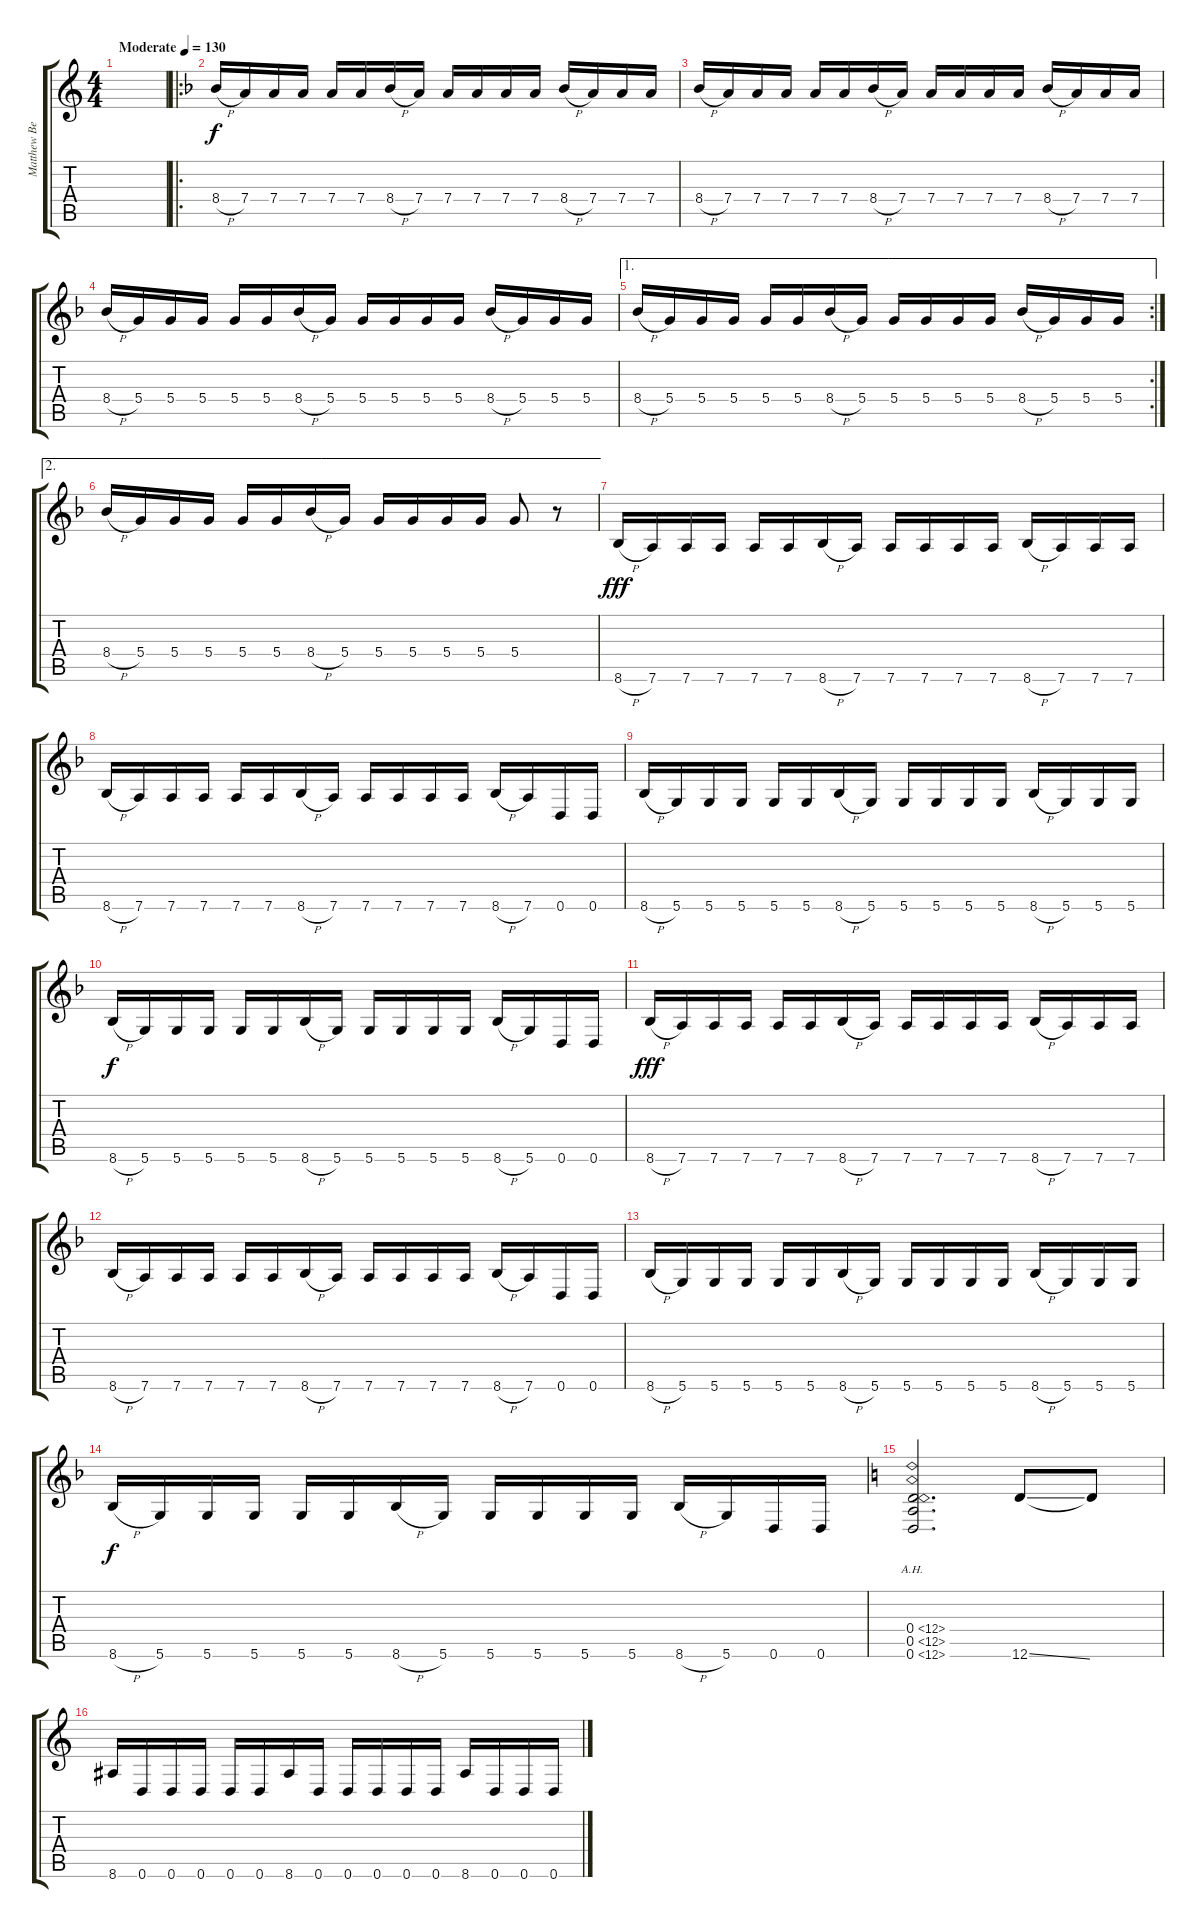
\track ("Matthew Bellamy" "Matthew Be") {instrument distortionguitar}
\staff {score tabs}
\tuning (E4 B3 G3 D3 A2 D2) {hide}
\ts (4 4)
\tempo (130 "Moderate")
\clef g2
\ks c
|
\ro
\ks f
8.4{h}.16 7.4.16 7.4.16 7.4.16 7.4.16 7.4.16 8.4{h}.16 7.4.16 7.4.16 7.4.16 7.4.16 7.4.16 8.4{h}.16 7.4.16 7.4.16 7.4.16 |
8.4{h}.16 7.4.16 7.4.16 7.4.16 7.4.16 7.4.16 8.4{h}.16 7.4.16 7.4.16 7.4.16 7.4.16 7.4.16 8.4{h}.16 7.4.16 7.4.16 7.4.16 |
8.4{h}.16 5.4.16 5.4.16 5.4.16 5.4.16 5.4.16 8.4{h}.16 5.4.16 5.4.16 5.4.16 5.4.16 5.4.16 8.4{h}.16 5.4.16 5.4.16 5.4.16 |
\ae 1
\rc 2
8.4{h}.16 5.4.16 5.4.16 5.4.16 5.4.16 5.4.16 8.4{h}.16 5.4.16 5.4.16 5.4.16 5.4.16 5.4.16 8.4{h}.16 5.4.16 5.4.16 5.4.16 |
\ae 2
8.4{h}.16 5.4.16 5.4.16 5.4.16 5.4.16 5.4.16 8.4{h}.16 5.4.16 5.4.16 5.4.16 5.4.16 5.4.16 5.4.8 r.8 |
8.6{h}.16{dy fff} 7.6.16 7.6.16 7.6.16 7.6.16 7.6.16 8.6{h}.16 7.6.16 7.6.16 7.6.16 7.6.16 7.6.16 8.6{h}.16 7.6.16 7.6.16 7.6.16 |
8.6{h}.16 7.6.16 7.6.16 7.6.16 7.6.16 7.6.16 8.6{h}.16 7.6.16 7.6.16 7.6.16 7.6.16 7.6.16 8.6{h}.16 7.6.16 0.6.16 0.6.16 |
8.6{h}.16 5.6.16 5.6.16 5.6.16 5.6.16 5.6.16 8.6{h}.16 5.6.16 5.6.16 5.6.16 5.6.16 5.6.16 8.6{h}.16 5.6.16 5.6.16 5.6.16 |
8.6{h}.16{dy f} 5.6.16 5.6.16 5.6.16 5.6.16 5.6.16 8.6{h}.16 5.6.16 5.6.16 5.6.16 5.6.16 5.6.16 8.6{h}.16 5.6.16 0.6.16 0.6.16 |
8.6{h}.16{dy fff} 7.6.16 7.6.16 7.6.16 7.6.16 7.6.16 8.6{h}.16 7.6.16 7.6.16 7.6.16 7.6.16 7.6.16 8.6{h}.16 7.6.16 7.6.16 7.6.16 |
8.6{h}.16 7.6.16 7.6.16 7.6.16 7.6.16 7.6.16 8.6{h}.16 7.6.16 7.6.16 7.6.16 7.6.16 7.6.16 8.6{h}.16 7.6.16 0.6.16 0.6.16 |
8.6{h}.16 5.6.16 5.6.16 5.6.16 5.6.16 5.6.16 8.6{h}.16 5.6.16 5.6.16 5.6.16 5.6.16 5.6.16 8.6{h}.16 5.6.16 5.6.16 5.6.16 |
8.6{h}.16{dy f} 5.6.16 5.6.16 5.6.16 5.6.16 5.6.16 8.6{h}.16 5.6.16 5.6.16 5.6.16 5.6.16 5.6.16 8.6{h}.16 5.6.16 0.6.16 0.6.16 |
\ks c
(0.4{ah 12} 0.5{ah 12} 0.6{ah 12}).2{d} 12.6{ss}.8 12.6{t}.8 |
8.6.16 0.6.16 0.6.16 0.6.16 0.6.16 0.6.16 8.6.16 0.6.16 0.6.16 0.6.16 0.6.16 0.6.16 8.6.16 0.6.16 0.6.16 0.6.16
